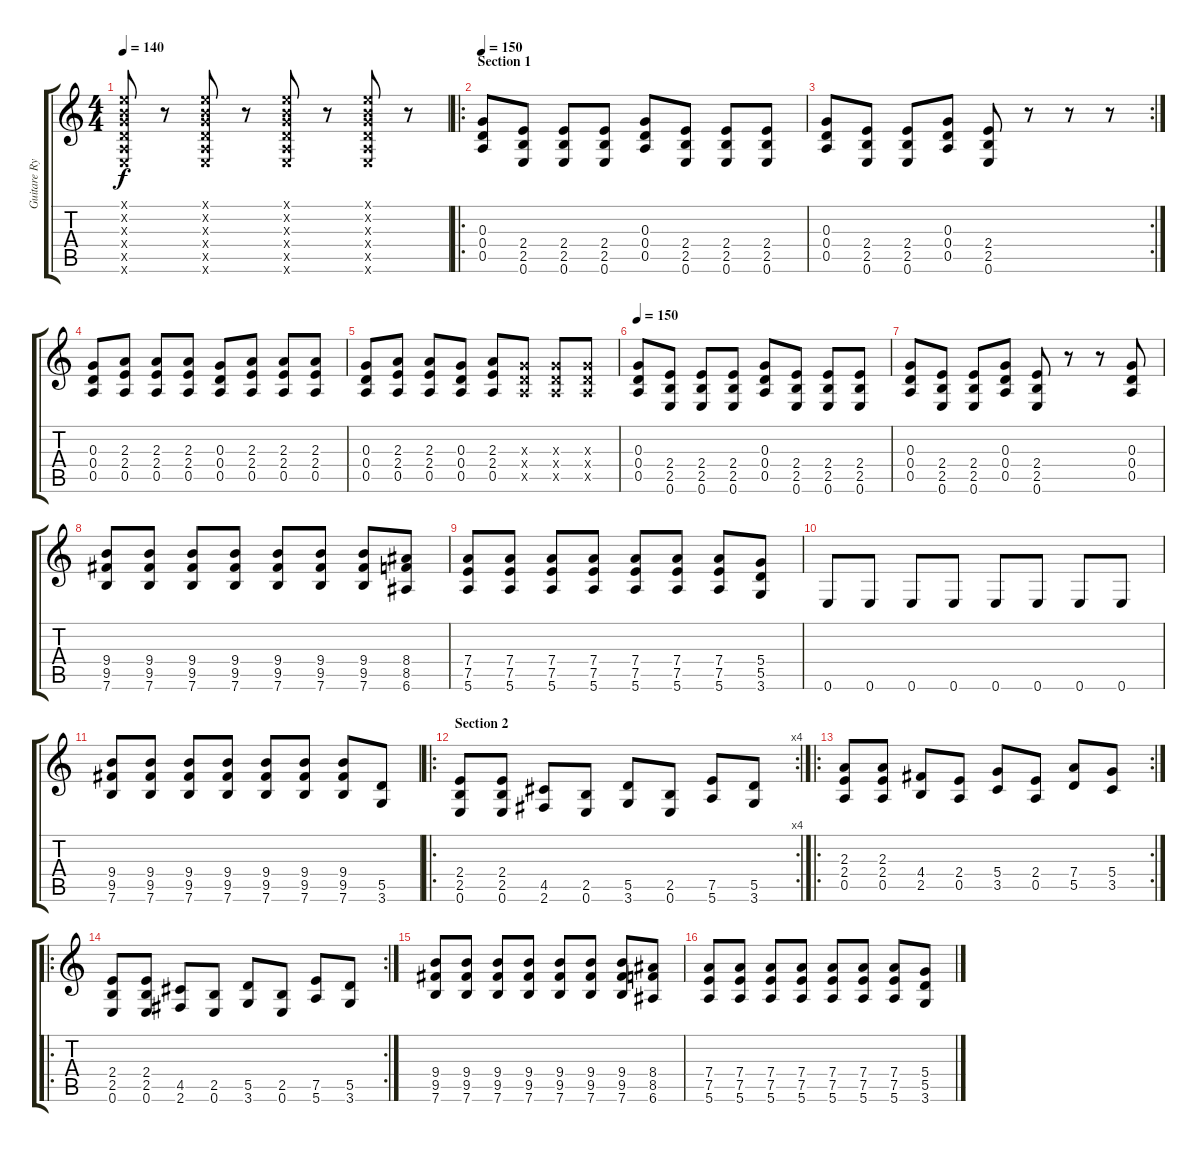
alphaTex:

\track ("Guitare Rythmique" "Guitare Ry") {instrument overdrivenguitar}
\staff {score tabs}
\tuning (E4 B3 G3 D3 A2 E2) {hide}
\ts (4 4)
\tempo 140
\tempo 120
\tempo 140
\clef g2
\ks c
(0.1{x} 0.2{x} 0.3{x} 0.4{x} 0.5{x} 0.6{x}).8{dy f instrument overdrivenguitar} r.8 (0.1{x} 0.2{x} 0.3{x} 0.4{x} 0.5{x} 0.6{x}).8 r.8 (0.1{x} 0.2{x} 0.3{x} 0.4{x} 0.5{x} 0.6{x}).8 r.8 (0.1{x} 0.2{x} 0.3{x} 0.4{x} 0.5{x} 0.6{x}).8 r.8 |
\ro
\section ("" "Section 1")
\tempo 150
(0.3 0.4 0.5).8 (2.4 2.5 0.6).8 (2.4 2.5 0.6).8 (2.4 2.5 0.6).8 (0.3 0.4 0.5).8 (2.4 2.5 0.6).8 (2.4 2.5 0.6).8 (2.4 2.5 0.6).8 |
\rc 2
(0.3 0.4 0.5).8 (2.4 2.5 0.6).8 (2.4 2.5 0.6).8 (0.3 0.4 0.5).8 (2.4 2.5 0.6).8 r.8 r.8 r.8 |
(0.3 0.4 0.5).8 (2.3 2.4 0.5).8 (2.3 2.4 0.5).8 (2.3 2.4 0.5).8 (0.3 0.4 0.5).8 (2.3 2.4 0.5).8 (2.3 2.4 0.5).8 (2.3 2.4 0.5).8 |
(0.3 0.4 0.5).8 (2.3 2.4 0.5).8 (2.3 2.4 0.5).8 (0.3 0.4 0.5).8 (2.3 2.4 0.5).8 (0.3{x} 0.4{x} 0.5{x}).8 (0.3{x} 0.4{x} 0.5{x}).8 (0.3{x} 0.4{x} 0.5{x}).8 |
\tempo 150
(0.3 0.4 0.5).8 (2.4 2.5 0.6).8 (2.4 2.5 0.6).8 (2.4 2.5 0.6).8 (0.3 0.4 0.5).8 (2.4 2.5 0.6).8 (2.4 2.5 0.6).8 (2.4 2.5 0.6).8 |
(0.3 0.4 0.5).8 (2.4 2.5 0.6).8 (2.4 2.5 0.6).8 (0.3 0.4 0.5).8 (2.4 2.5 0.6).8 r.8 r.8 (0.3 0.4 0.5).8 |
(9.4 9.5 7.6).8 (9.4 9.5 7.6).8 (9.4 9.5 7.6).8 (9.4 9.5 7.6).8 (9.4 9.5 7.6).8 (9.4 9.5 7.6).8 (9.4 9.5 7.6).8 (8.4 8.5 6.6).8 |
(7.4 7.5 5.6).8 (7.4 7.5 5.6).8 (7.4 7.5 5.6).8 (7.4 7.5 5.6).8 (7.4 7.5 5.6).8 (7.4 7.5 5.6).8 (7.4 7.5 5.6).8 (5.4 5.5 3.6).8 |
0.6.8 0.6.8 0.6.8 0.6.8 0.6.8 0.6.8 0.6.8 0.6.8 |
(9.4 9.5 7.6).8 (9.4 9.5 7.6).8 (9.4 9.5 7.6).8 (9.4 9.5 7.6).8 (9.4 9.5 7.6).8 (9.4 9.5 7.6).8 (9.4 9.5 7.6).8 (5.5 3.6).8 |
\ro
\rc 4
\section ("" "Section 2")
(2.4 2.5 0.6).8 (2.4 2.5 0.6).8 (4.5 2.6).8 (2.5 0.6).8 (5.5 3.6).8 (2.5 0.6).8 (7.5 5.6).8 (5.5 3.6).8 |
\ro
\rc 2
(2.3 2.4 0.5).8 (2.3 2.4 0.5).8 (4.4 2.5).8 (2.4 0.5).8 (5.4 3.5).8 (2.4 0.5).8 (7.4 5.5).8 (5.4 3.5).8 |
\ro
\rc 2
(2.4 2.5 0.6).8 (2.4 2.5 0.6).8 (4.5 2.6).8 (2.5 0.6).8 (5.5 3.6).8 (2.5 0.6).8 (7.5 5.6).8 (5.5 3.6).8 |
(9.4 9.5 7.6).8 (9.4 9.5 7.6).8 (9.4 9.5 7.6).8 (9.4 9.5 7.6).8 (9.4 9.5 7.6).8 (9.4 9.5 7.6).8 (9.4 9.5 7.6).8 (8.4 8.5 6.6).8 |
(7.4 7.5 5.6).8 (7.4 7.5 5.6).8 (7.4 7.5 5.6).8 (7.4 7.5 5.6).8 (7.4 7.5 5.6).8 (7.4 7.5 5.6).8 (7.4 7.5 5.6).8 (5.4 5.5 3.6).8
